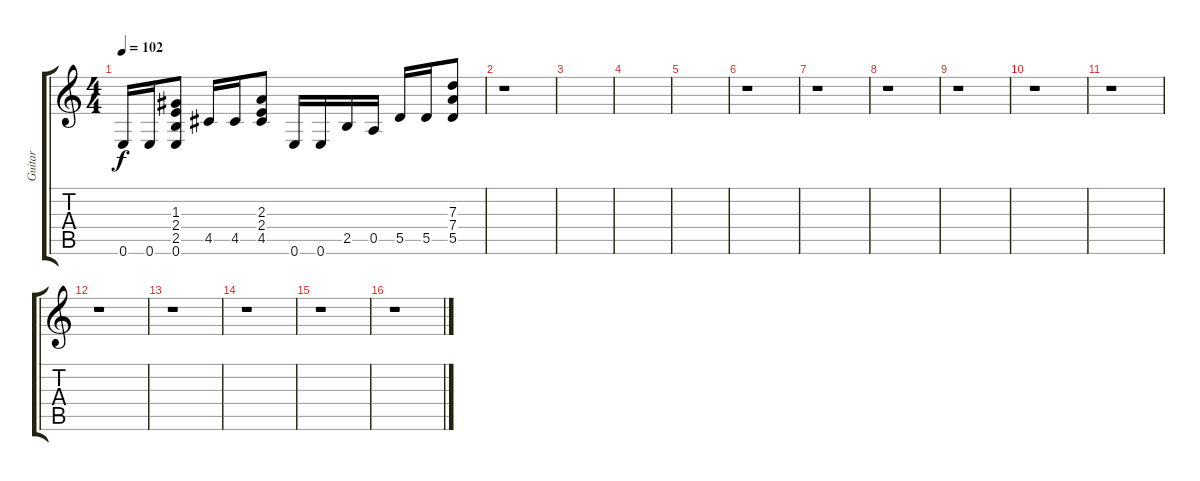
\track ("Guitar" "Guitar") {instrument distortionguitar}
\staff {score tabs}
\tuning (E4 B3 G3 D3 A2 E2) {hide}
\ts (4 4)
\tempo 102
\clef g2
\ks c
0.6.16{dy f} 0.6.16 (1.3 2.4 2.5 0.6).8 4.5.16 4.5.16 (2.3 2.4 4.5).8 0.6.16 0.6.16 2.5.16 0.5.16 5.5.16 5.5.16 (7.3 7.4 5.5).8 |
r.1 |
|
|
|
r.1 |
r.1 |
r.1 |
r.1 |
r.1 |
r.1 |
r.1 |
r.1 |
r.1 |
r.1 |
r.1
